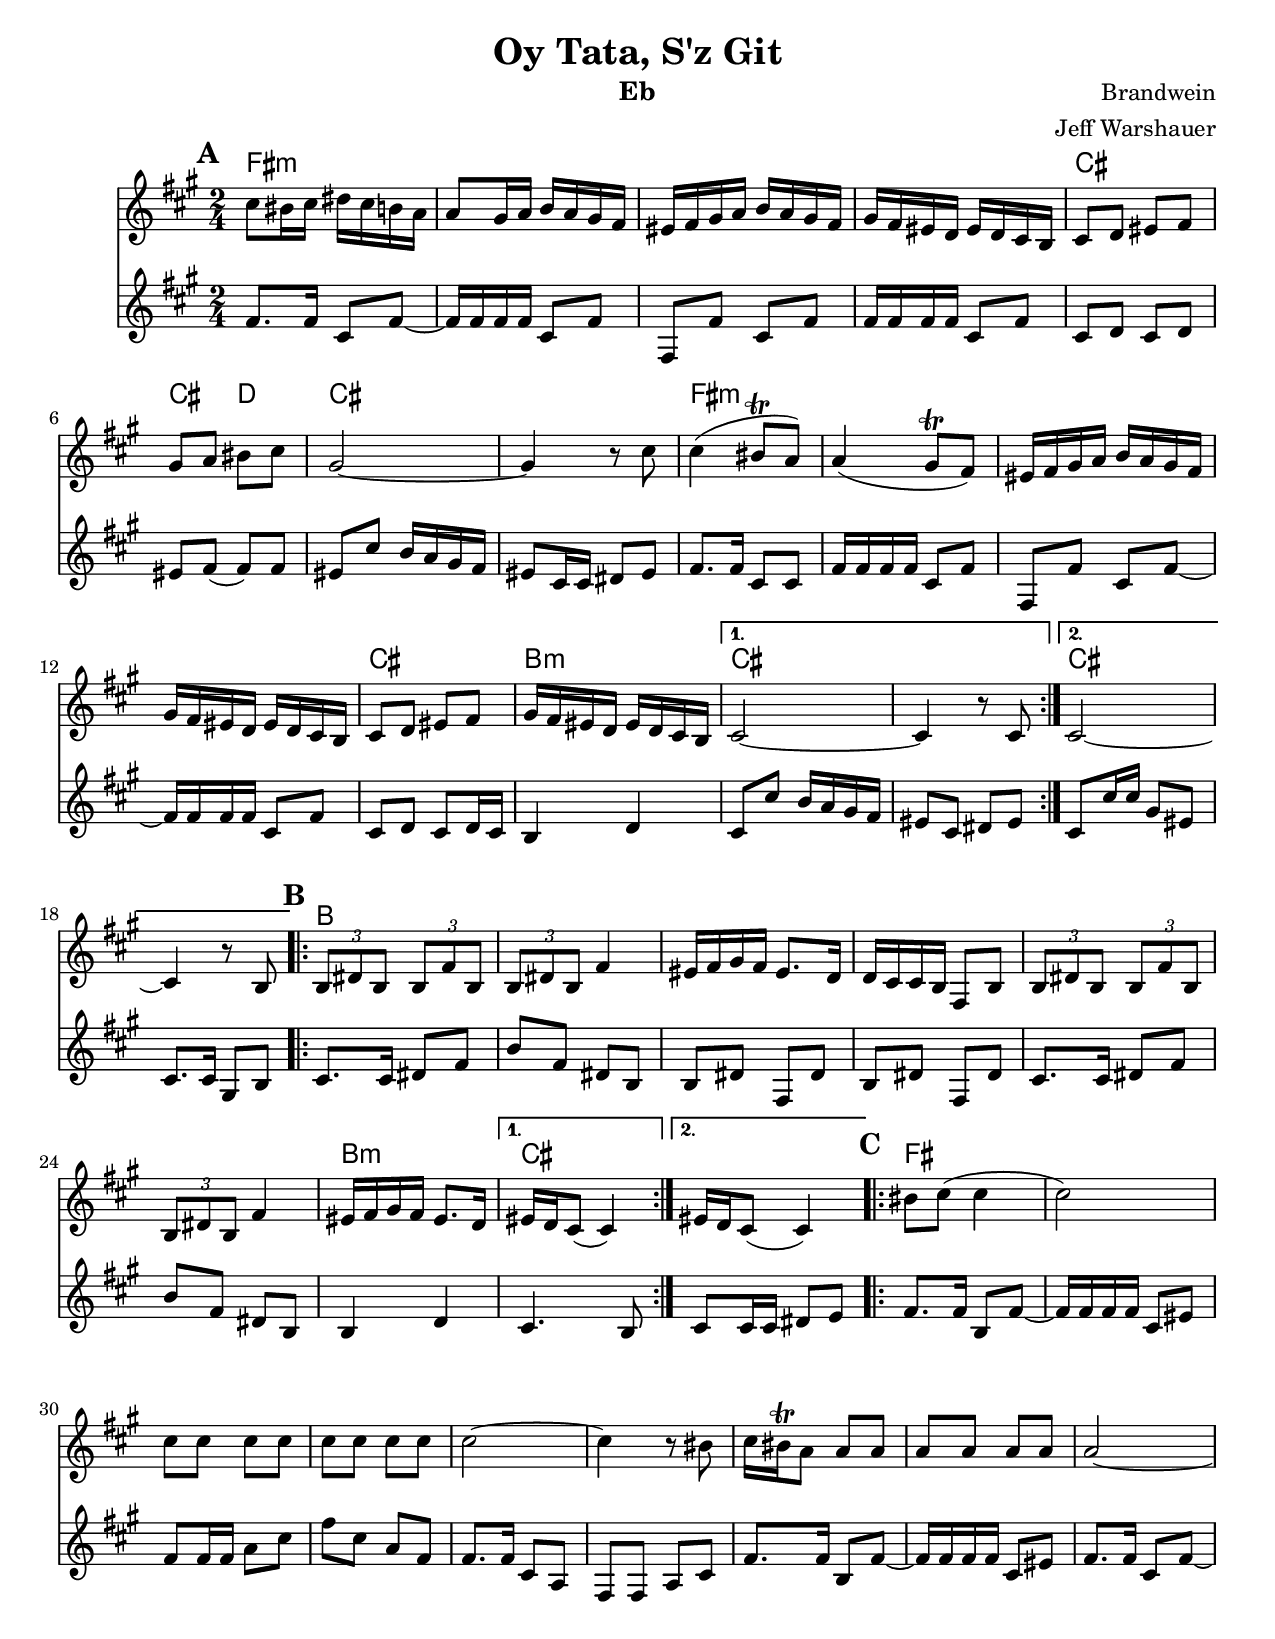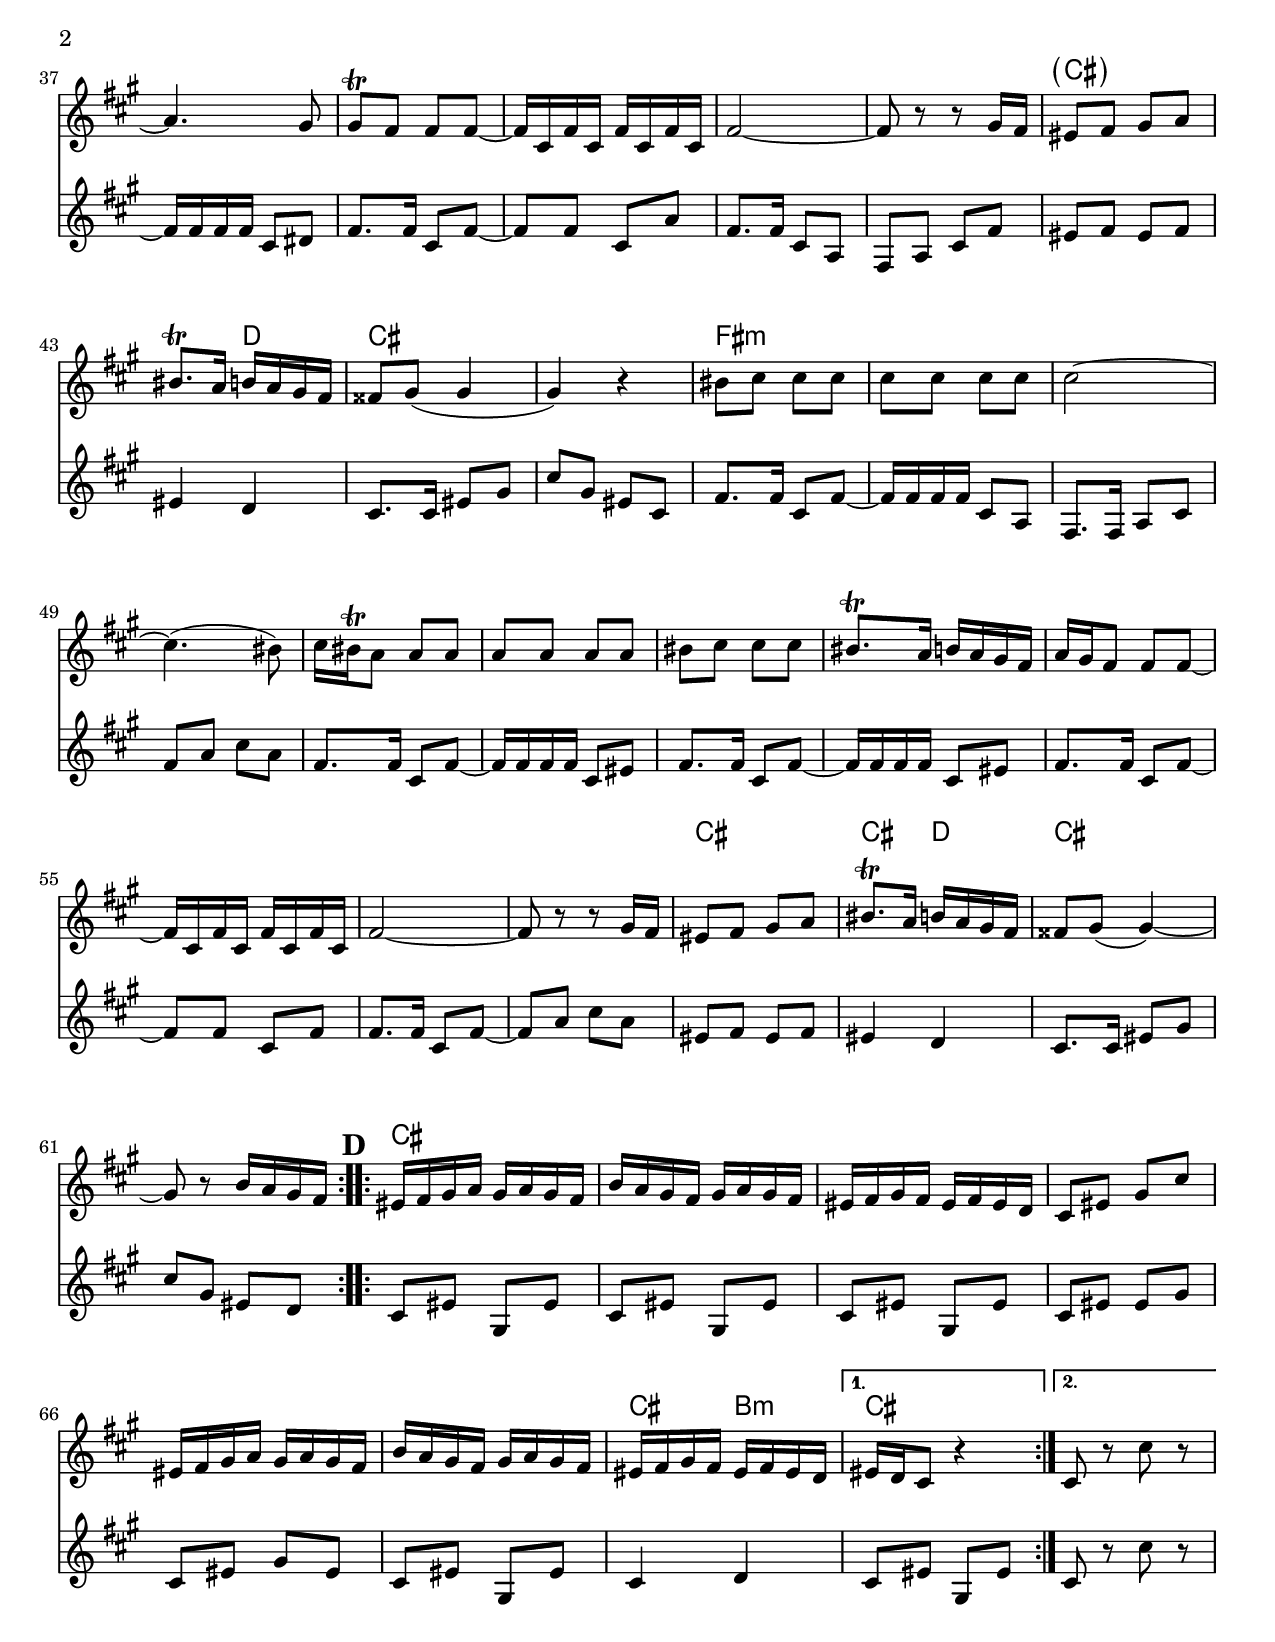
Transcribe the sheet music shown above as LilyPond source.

\version "2.20.0"
\language "english"
\pointAndClickOff


\paper {
  ragged-last-bottom = ##f
  ragged-bottom = ##f
  print-all-headers = ##t
  #(set-paper-size "letter")
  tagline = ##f
}

date = #(strftime "%d-%m-%Y" (localtime (current-time)))

%\markup{ \italic{ " Updated " \date  }  }

%\markup{ Got something to say? }

melody = \relative c' {
  \clef treble

  \key c \major
  \time 2/4
  \set Score.markFormatter = #format-mark-box-alphabet
  %\partial 16*3 a16 d f   %lead in notes

  \repeat volta 2{
  \mark \default
    e8 ds16 e fs e d c
    c8 b16 c d c b a
    gs16 a b c d c b a
    b16 a gs f gs f e d
    e8 f gs a
    b8 c ds e
    b2 ~
    b4 r8 e8

    e4(ds8 \trill c)
    c4(b8 \trill a)
    gs16 a b c d c b a
    b16 a gs f gs f e d
    e8 f gs a
    b16 a gs f gs f e d
  }

  \alternative {
    {e2 ~ e4 r8 e }
    {e2 ~ e4 r8  d }
  }
\repeat volta 2{
  \mark \default
    \tuplet 3/2 { d8 fs d }  \tuplet 3/2 { d a' d, }
    \tuplet 3/2 { d fs d} a'4
    gs16 a b a gs8. f16
    f16 e e d a8 d
    \tuplet 3/2 { d8  fs d }  \tuplet 3/2 { d a' d, }
    \tuplet 3/2 { d fs d} a'4
    gs16 a b a gs8. f16

    %alternate end for part II

  }

  \alternative {
    { gs16 f e8(e4)) }
    { gs16 f e8(e4)) }
  }


  \repeat volta 2{
  \mark \default
    ds'8  e(e4 e2) \barNumberCheck #30
    e8 e e e
    e8 e e e
    e2~
    e4 r8 ds
    e16 ds \trill c8 c c
    c c c c c2~
    c4. b8
    b \trill a a a ~
    a16 e a e a e a e
    a2 ~%40
    a8 r r b16 a
    gs8 a b c
    ds8. \trill c16 d c b a|
    as8 b(b4 b) r4
    ds8 e e e
    e8 e e e
    e2~|
    e4.(ds8)|
    e16 ds \trill c8 c c |
    c8 c c c  %50
    ds8 e e e
    ds8. \trill c16 d c b a
    c16 b a8 a a ~
    a16 e a e a e a e
    a2 ~
    a8 r r b16 a
    gs8 a b c
    ds8. \trill c16 d c b a
    as8 b( b4) ~
    b8 r d16 c b a


  }

  \repeat volta 2{
  \mark \default
    gs16  a b c b c b a
    d c b a b c b a
    gs a b a gs a gs f
    e8 gs b e
    gs,16 a b c b c b a
    d c b a  b c b a
    gs a b a gs a gs f
  }
  \alternative {
    {gs16 f e8 r4 }
    {e8 r e' r }
  }

}
%***********************
harmony = \relative c' {
  \clef treble

  \key c\major
  \time 2/4
  \set Score.markFormatter = #format-mark-box-alphabet


  \repeat volta 2{
  \mark \default
    a8.  a16 e8 a~
    a16 a a a e8 a
    a,8 a'e a
    a16 a a a e8 a
    e8 f e f %5
    gs8 a(a)a
    gs8 e' d16 c b a
    gs8 e16 e fs 8 gs
    a8. a16 e8 e
    a16 a a a e8 a
    a,8 a'e a~
    a16 a a a e8 a
    e8 f e f16 e
    d4 f


  }

  \alternative {
    {
      e8 e' d16 c b a
      gs8 e fs gs
    }
    {
      e8 e'16 e b8 gs
      e8. e16 b8 d
    }
  }


  \repeat volta 2{
  \mark \default
    e8.   e16 fs8 a
    d8 a fs d
    d8 fs a, fs'
    d8 fs a, fs'

    e8.  e16 fs8 a
    d8 a fs d
    %p2 original
    d4 f
  }
  \alternative {
    {e4. d8 }
    {e8 e16 e fs8 g }
  }

  \repeat volta 2{
  \mark \default
    a8. a16 d,8 a' ~
    a16 a a a e8 gs
    a8 a16 a c8 e
    a8 e c a
    a8. a16 e8 c|
    a8 a c e %31
    a8. a16 d,8 a' ~
    a16 a a a e8 gs
    a8. a16 e8 a~
    a16 a a a e8 fs
    a8. a16 e8 a~|
    a8 a e c'
    a8. a16 e8 c|
    a8 c e a
    gs8 a gs a %42
    gs4 f
    e8. e16 gs8 b
    e8 b gs e
    a8. a16 e8 a~
    a16 a a a e8 c
    a8. a16 c8 e
    a8 c e c
    a8. a16 e8 a~
    a16 a a a e8 gs
    a8. a16 e8 a~
    a16 a a a e8 gs
    a8. a16 e8 a~
    a8 a e a
    a8. a16 e8 a~
    a8 c e c
    gs8 a gs a
    gs4 f
    e8. e16 gs8 b
    e8 b gs f



  }

  \repeat volta 2{
  \mark \default
    e8   gs b, gs'
    e8 gs b, gs'
    e8 gs b, gs'
    e8 gs gs b

    e,8 gs b gs
    e8 gs b, gs'
    e4 f




  }

  \alternative {
    {e8 gs b, gs' }
    { e8 r e' r}
  }

}
harmonies = \chordmode {
  a2*4:m
  %r2*3
  e2 e4 f4
  e2*2
  %r2
  a2*4:m
  %r2*3
  e2 d2:m e2*2
  %r2
  e2*2
  %r2
  %b part
  d2*6
  %r2*5
  d2:m e2*2
  %c part
  a2*14
  \parenthesize e4*3
  f4
  e2*2
  %r2
  a2*12:m
  %r2*11
  e2
  e4 f4
   e2*2
  %r2
  %d part
  e2*6
  %r2*5
  e4 d4:m e2
}

\score {\transpose c a
  <<
    \new ChordNames {
      \set chordChanges = ##f
      \harmonies
    }
    \new Staff
    \melody
    \new Staff\harmony
  >>
  \header{
    title= "Oy Tata, S'z Git"
    composer= "Brandwein"
    instrument = "Eb"
    arranger= "Jeff Warshauer"
  }
  \layout{indent = 1.0\cm}
  \midi{
    \tempo 4 = 120
  }
}


%{
convert-ly (GNU LilyPond) 2.20.0  convert-ly: Processing `'...
Applying conversion: 2.19.2, 2.19.7, 2.19.11, 2.19.16, 2.19.22,
2.19.24, 2.19.28, 2.19.29, 2.19.32, 2.19.40, 2.19.46, 2.19.49,
2.19.80, 2.20.0
%}
